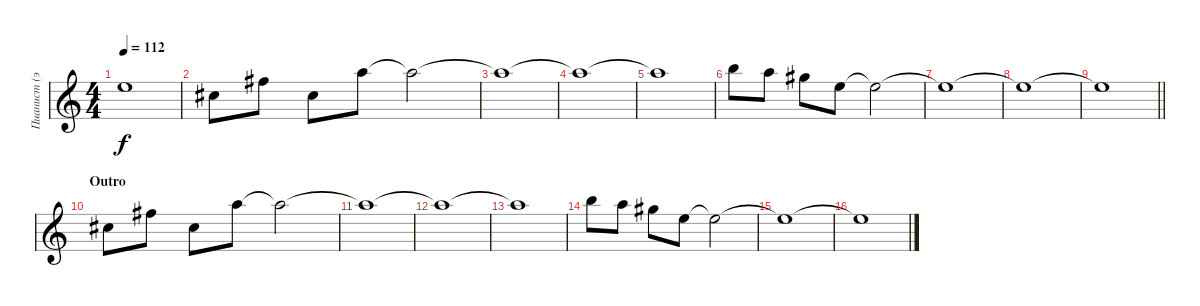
\track ("Пианист (эффект)" "Пианист (э") {instrument pad1newage}
\staff {score}
\tuning (E5 B4 G4 D4 A3 E3) {hide}
\ts (4 4)
\tempo 112
\clef g2
\ks c
14.4{t}.1{dy f} |
11.4.8 11.3.8 11.4.8 10.2.8 10.2{t}.2 |
10.2{t}.1 |
10.2{t}.1 |
10.2{t}.1 |
12.2.8 14.3.8 13.3.8 14.4.8 14.4{t}.2 |
14.4{t}.1 |
14.4{t}.1 |
\barLineRight lightlight
14.4{t}.1 |
\section ("" "Outro")
11.4.8 11.3.8 11.4.8 10.2.8 10.2{t}.2 |
10.2{t}.1 |
10.2{t}.1 |
10.2{t}.1 |
12.2.8 14.3.8 13.3.8 14.4.8 14.4{t}.2 |
14.4{t}.1 |
14.4{t}.1
